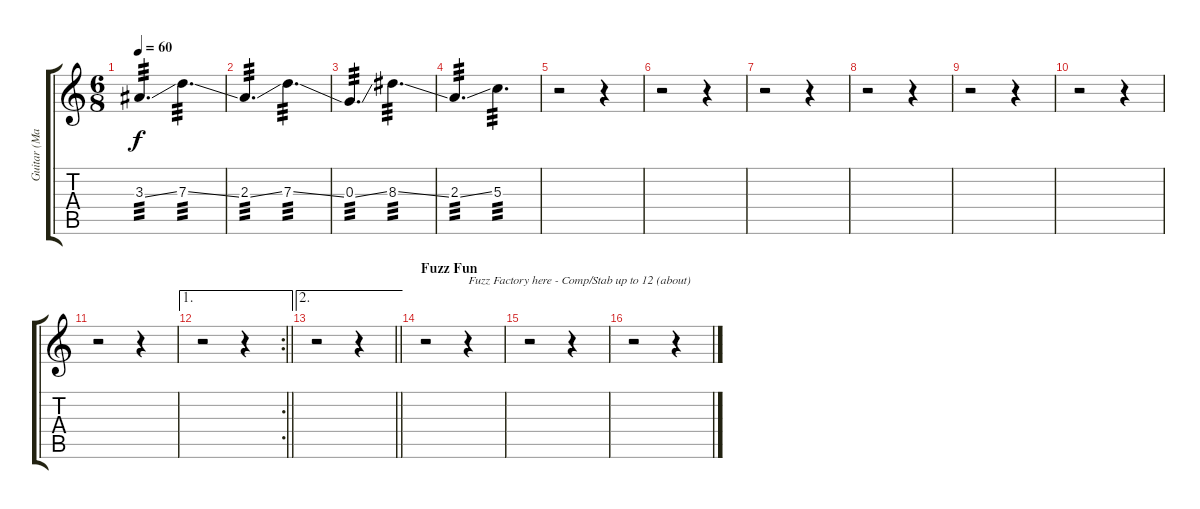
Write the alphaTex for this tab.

\track ("Guitar (Matt)" "Guitar (Ma") {instrument distortionguitar}
\staff {score tabs}
\tuning (E4 B3 G3 D3 A2 E2) {hide}
\ts (6 8)
\tempo 60
\clef g2
\ks c
3.3{ss}.4{d tp 3 dy f} 7.3{ss}.4{d tp 3} |
2.3{ss}.4{d tp 3} 7.3{ss}.4{d tp 3} |
0.3{ss}.4{d tp 3} 8.3{ss}.4{d tp 3} |
2.3{ss}.4{d tp 3} 5.3.4{d tp 3} |
r.2 r.4 |
r.2 r.4 |
r.2 r.4 |
r.2 r.4 |
r.2 r.4 |
r.2 r.4 |
r.2 r.4 |
\ae 1
\rc 2
\barLineRight lightlight
r.2 r.4{volume 5} |
\ae 2
\barLineRight lightlight
r.2 r.4 |
\section ("" "Fuzz Fun")
r.2 r.4{txt "Fuzz Factory here - Comp/Stab up to 12 (about)"} |
r.2 r.4 |
r.2 r.4
